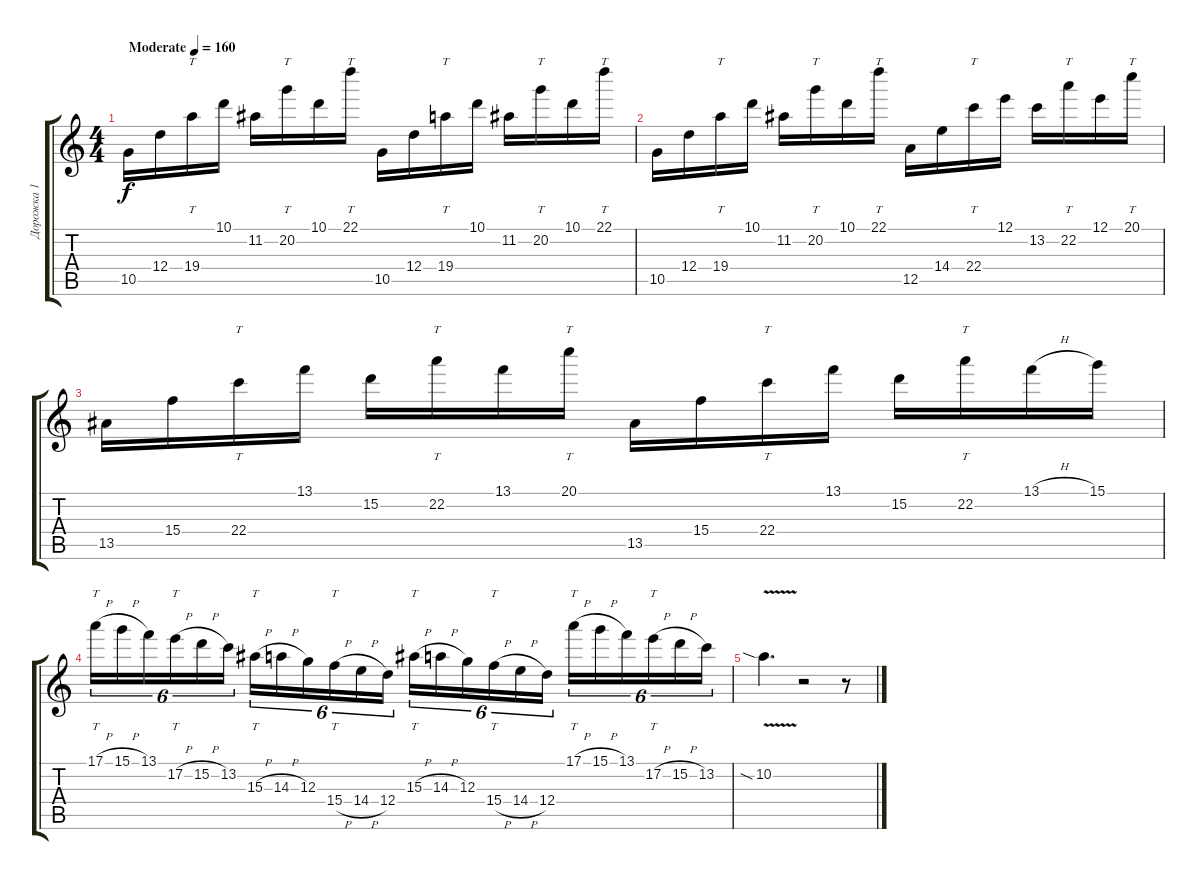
\track ("Дорожка 1" "Дорожка 1") {instrument overdrivenguitar}
\staff {score tabs}
\tuning (E4 B3 G3 D3 A2 E2) {hide}
\ts (4 4)
\tempo (160 "Moderate")
\clef g2
\ks c
10.5.16{dy f instrument overdrivenguitar} 12.4.16 19.4.16{tt} 10.1.16 11.2.16 20.2.16{tt} 10.1.16 22.1.16{tt} 10.5.16 12.4.16 19.4.16{tt} 10.1.16 11.2.16 20.2.16{tt} 10.1.16 22.1.16{tt} |
10.5.16 12.4.16 19.4.16{tt} 10.1.16 11.2.16 20.2.16{tt} 10.1.16 22.1.16{tt} 12.5.16 14.4.16 22.4.16{tt} 12.1.16 13.2.16 22.2.16{tt} 12.1.16 20.1.16{tt} |
13.5.16 15.4.16 22.4.16{tt} 13.1.16 15.2.16 22.2.16{tt} 13.1.16 20.1.16{tt} 13.5.16 15.4.16 22.4.16{tt} 13.1.16 15.2.16 22.2.16{tt} 13.1{h}.16 15.1.16 |
17.1{h}.16{tt tu (6 4)} 15.1{h}.16{tu (6 4)} 13.1.16{tu (6 4)} 17.2{h}.16{tt tu (6 4)} 15.2{h}.16{tu (6 4)} 13.2.16{tu (6 4)} 15.3{h}.16{tt tu (6 4)} 14.3{h}.16{tu (6 4)} 12.3.16{tu (6 4)} 15.4{h}.16{tt tu (6 4)} 14.4{h}.16{tu (6 4)} 12.4.16{tu (6 4)} 15.3{h}.16{tt tu (6 4)} 14.3{h}.16{tu (6 4)} 12.3.16{tu (6 4)} 15.4{h}.16{tt tu (6 4)} 14.4{h}.16{tu (6 4)} 12.4.16{tu (6 4)} 17.1{h}.16{tt tu (6 4)} 15.1{h}.16{tu (6 4)} 13.1.16{tu (6 4)} 17.2{h}.16{tt tu (6 4)} 15.2{h}.16{tu (6 4)} 13.2.16{tu (6 4)} |
10.2{v sia}.4{d} r.2 r.8
